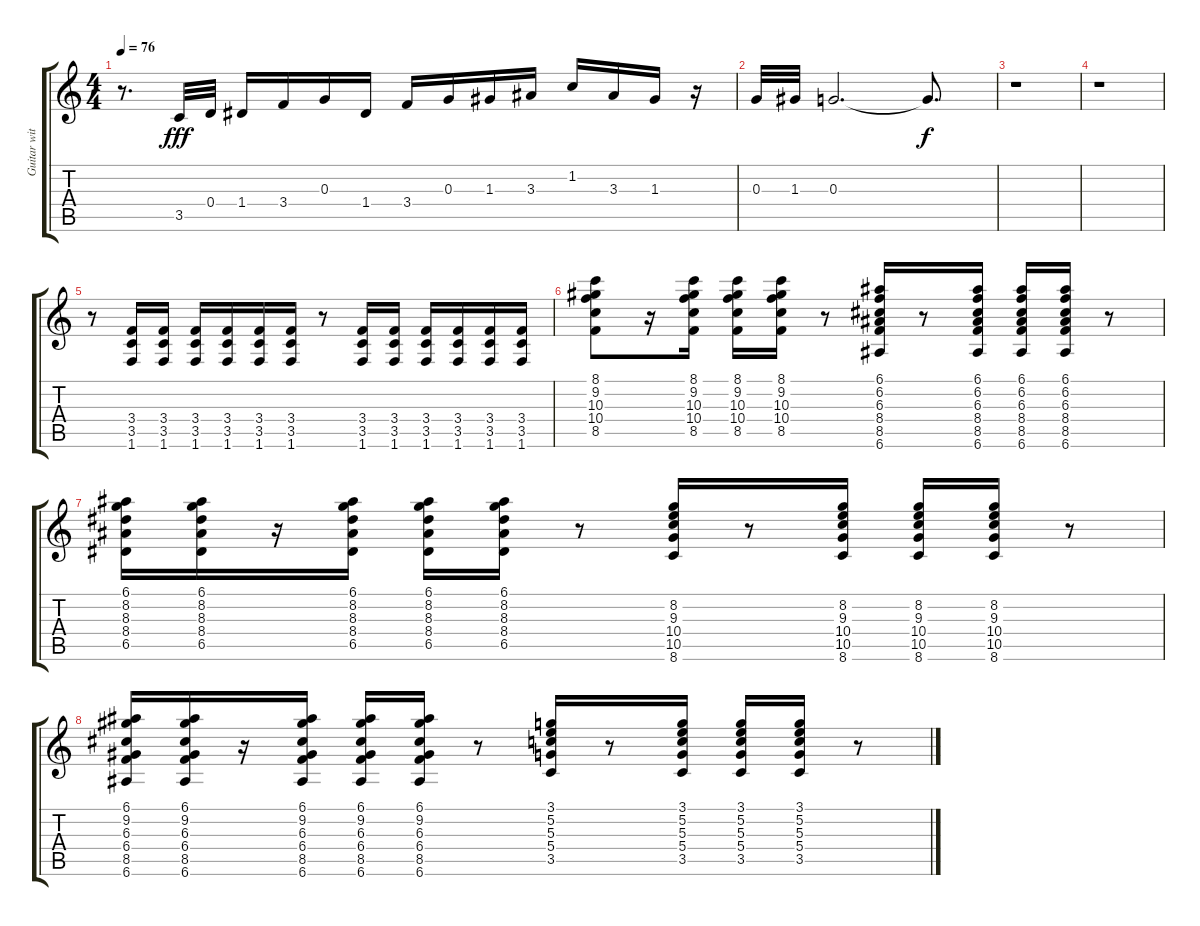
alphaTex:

\track ("Guitar with Distrt" "Guitar wit") {instrument overdrivenguitar}
\staff {score tabs}
\tuning (E4 B3 G3 D3 A2 E2) {hide}
\ts (4 4)
\tempo 76
\clef g2
\ks c
r.8{d dy fff} 3.5.32 0.4.32 1.4.16 3.4.16 0.3.16 1.4.16 3.4.16 0.3.16 1.3.16 3.3.16 1.2.16 3.3.16 1.3.16 r.16 |
0.3.32 1.3.32 0.3.2{d} 0.3{t}.8{d dy f} |
r.1{instrument overdrivenguitar} |
r.1 |
r.8 (3.4 3.5 1.6).16 (3.4 3.5 1.6).16 (3.4 3.5 1.6).16 (3.4 3.5 1.6).16 (3.4 3.5 1.6).16 (3.4 3.5 1.6).16 r.8 (3.4 3.5 1.6).16 (3.4 3.5 1.6).16 (3.4 3.5 1.6).16 (3.4 3.5 1.6).16 (3.4 3.5 1.6).16 (3.4 3.5 1.6).16 |
(8.1 9.2 10.3 10.4 8.5).8 r.16 (8.1 9.2 10.3 10.4 8.5).16 (8.1 9.2 10.3 10.4 8.5).16 (8.1 9.2 10.3 10.4 8.5).16 r.8 (6.1 6.2 6.3 8.4 8.5 6.6).16 r.8 (6.1 6.2 6.3 8.4 8.5 6.6).16 (6.1 6.2 6.3 8.4 8.5 6.6).16 (6.1 6.2 6.3 8.4 8.5 6.6).16 r.8 |
(6.1 8.2 8.3 8.4 6.5).16 (6.1 8.2 8.3 8.4 6.5).16 r.16 (6.1 8.2 8.3 8.4 6.5).16 (6.1 8.2 8.3 8.4 6.5).16 (6.1 8.2 8.3 8.4 6.5).16 r.8 (8.2 9.3 10.4 10.5 8.6).16 r.8 (8.2 9.3 10.4 10.5 8.6).16 (8.2 9.3 10.4 10.5 8.6).16 (8.2 9.3 10.4 10.5 8.6).16 r.8 |
(6.1 9.2 6.3 6.4 8.5 6.6).16 (6.1 9.2 6.3 6.4 8.5 6.6).16 r.16 (6.1 9.2 6.3 6.4 8.5 6.6).16 (6.1 9.2 6.3 6.4 8.5 6.6).16 (6.1 9.2 6.3 6.4 8.5 6.6).16 r.8 (3.1 5.2 5.3 5.4 3.5).16 r.8 (3.1 5.2 5.3 5.4 3.5).16 (3.1 5.2 5.3 5.4 3.5).16 (3.1 5.2 5.3 5.4 3.5).16 r.8
